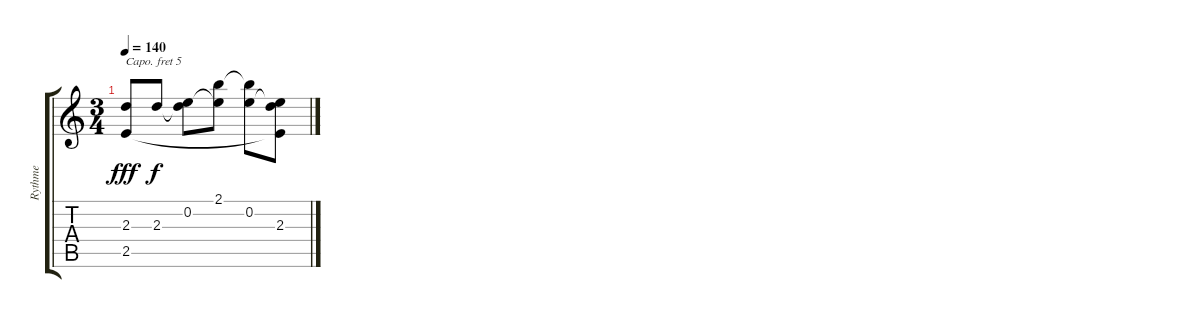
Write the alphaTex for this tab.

\track ("Rythme" "Rythme") {instrument acousticguitarnylon}
\staff {score tabs}
\capo 5
\tuning (E4 B3 G3 D3 A2 E2) {hide}
\ts (3 4)
\tempo 140
\clef g2
\ks c
(2.3{t} 2.5).8{dy fff} 2.3.8{dy f} (0.2 2.3{t}).8 (2.1 0.2{t}).8 (2.1{t} 0.2).8 (0.2{t} 2.3 2.5{t}).8
